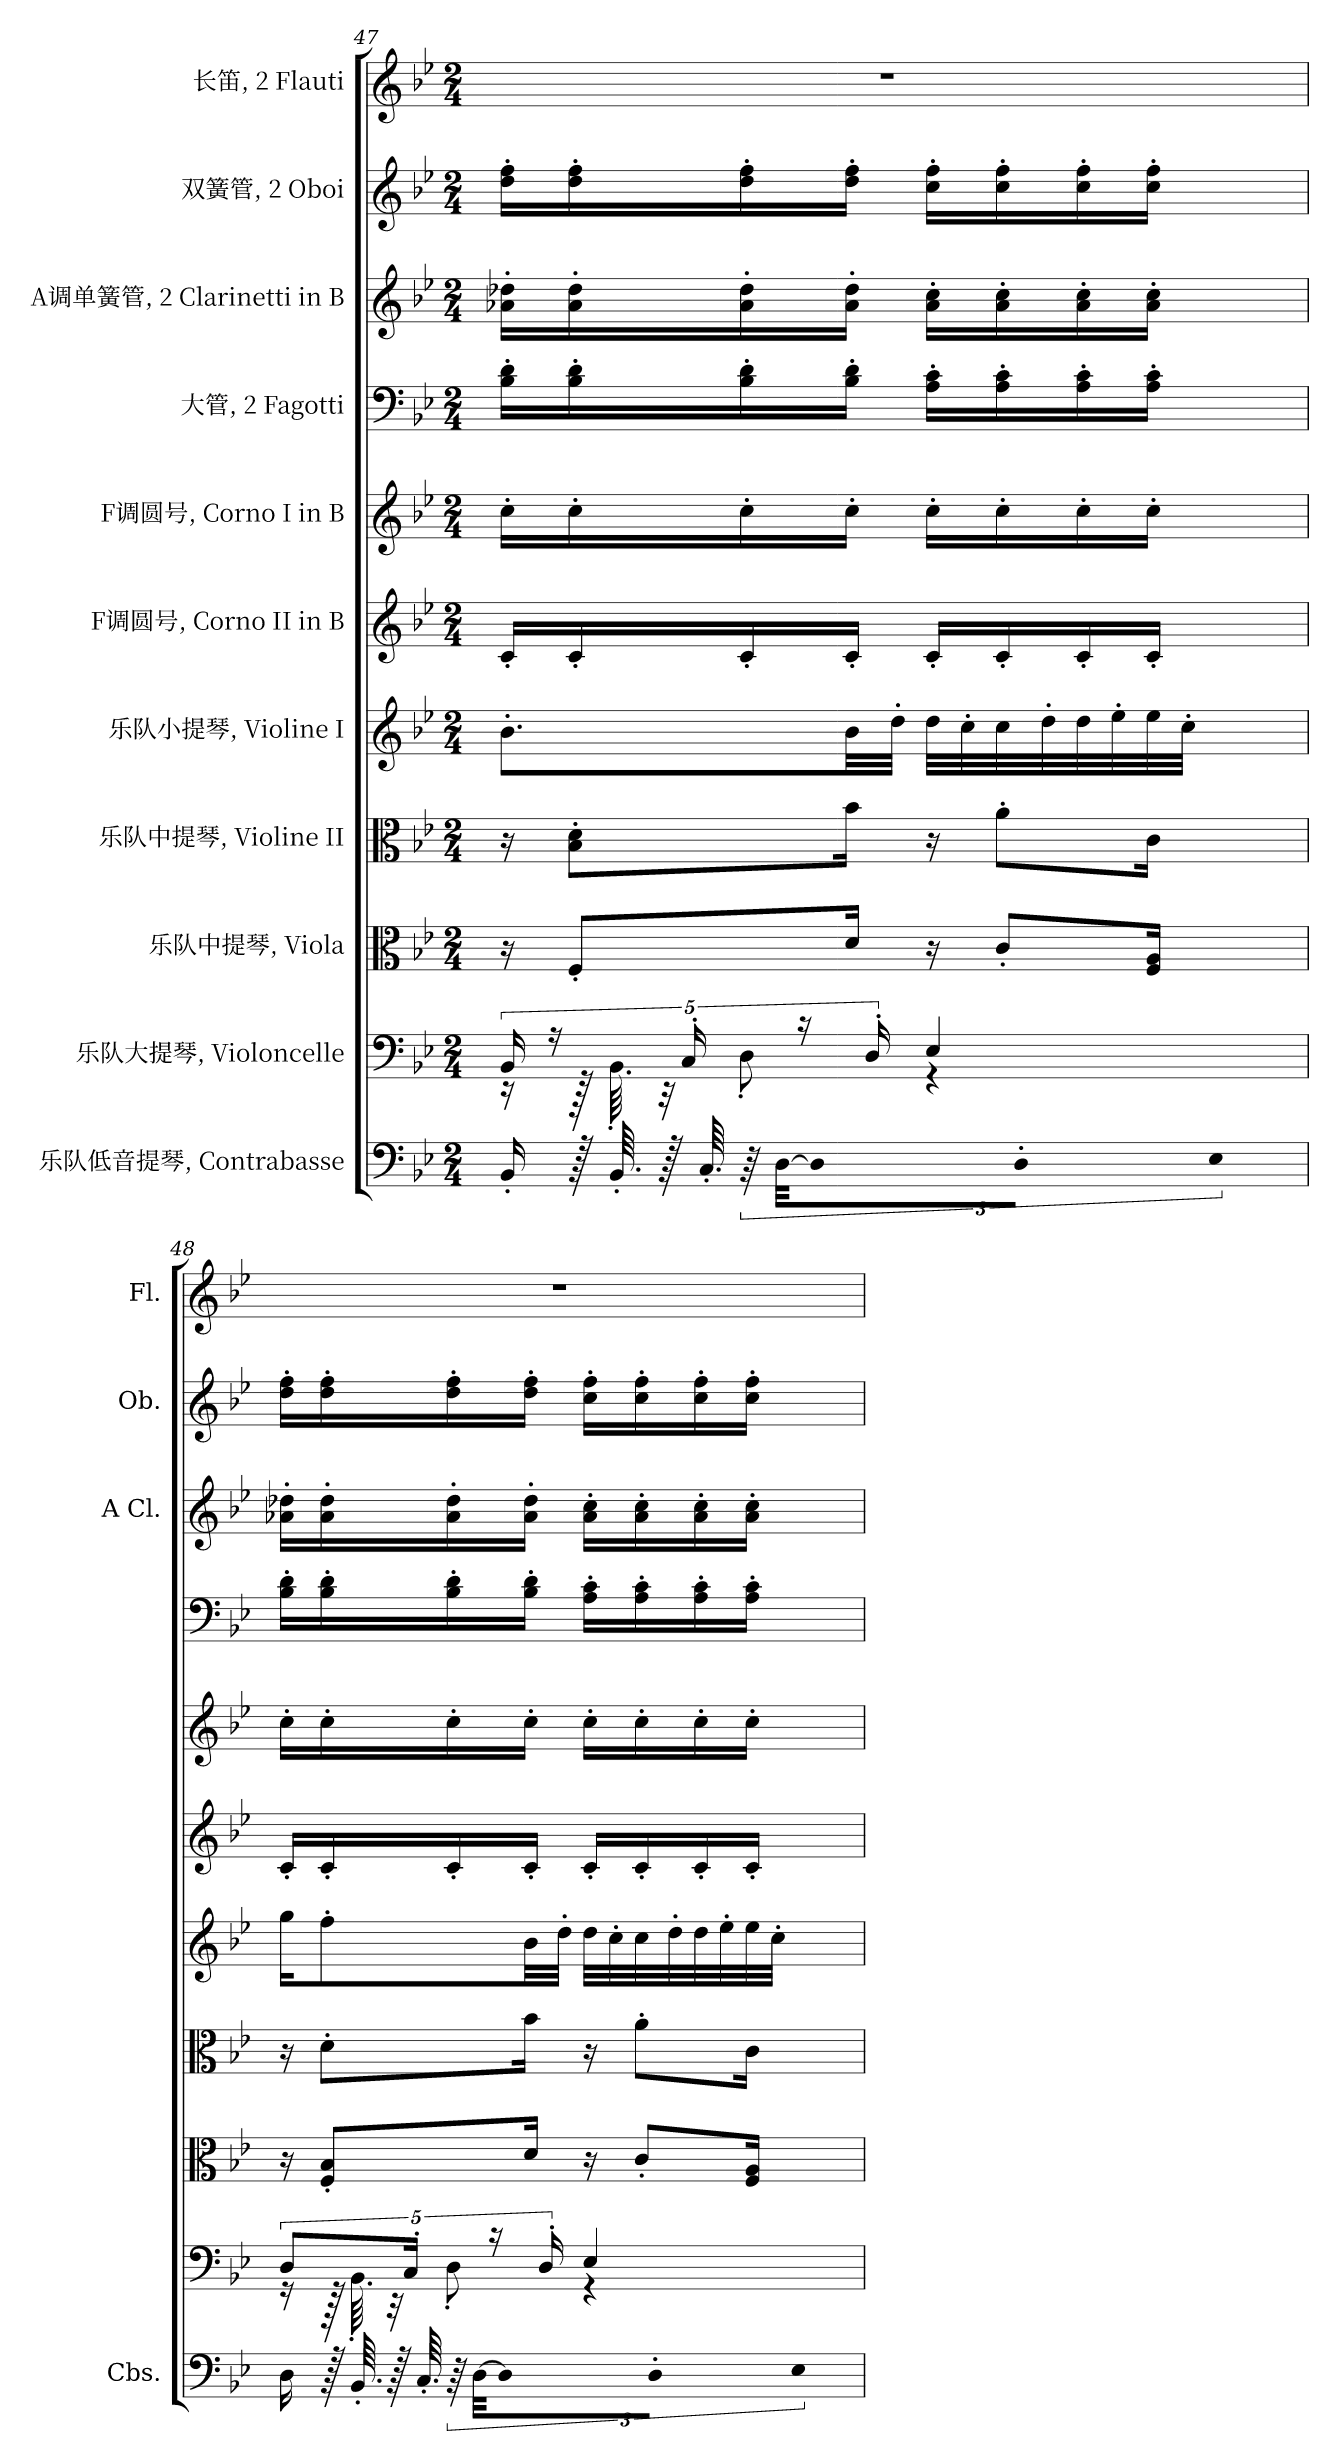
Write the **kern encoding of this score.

**kern	**kern	**kern	**kern	**kern	**kern	**kern	**kern	**kern	**kern	**kern
*part11	*part10	*part9	*part8	*part7	*part6	*part5	*part4	*part3	*part2	*part1
*staff11	*staff10	*staff9	*staff8	*staff7	*staff6	*staff5	*staff4	*staff3	*staff2	*staff1
*I"乐队低音提琴, Contrabasse	*I"乐队大提琴, Violoncelle	*I"乐队中提琴, Viola	*I"乐队中提琴, Violine II	*I"乐队小提琴, Violine I	*I"F调圆号, Corno II in B	*I"F调圆号, Corno I in B	*I"大管, 2 Fagotti	*I"A调单簧管, 2 Clarinetti in B	*I"双簧管, 2 Oboi	*I"长笛, 2 Flauti
*I'Cbs.	*	*	*	*	*	*	*	*I'A Cl.	*I'Ob.	*I'Fl.
!!LO:PB:g=z
*clefF4	*clefF4	*clefC3	*clefC3	*clefG2	*clefG2	*clefG2	*clefF4	*clefG2	*clefG2	*clefG2
*ITrd7c12	*	*	*	*	*ITrd4c7	*ITrd4c7	*	*ITrd2c3	*	*
*k[b-e-]	*k[b-e-]	*k[b-e-]	*k[b-e-]	*k[b-e-]	*k[b-e-a-]	*k[b-e-a-]	*k[b-e-]	*k[f#]	*k[b-e-]	*k[b-e-]
*M2/4	*M2/4	*M2/4	*M2/4	*M2/4	*M2/4	*M2/4	*M2/4	*M2/4	*M2/4	*M2/4
=47	=47	=47	=47	=47	=47	=47	=47	=47	=47	=47
*	*^	*	*	*	*	*	*	*	*	*
16BBB-'/	20BB-/	16r	16r	16r	8.b-'\L	16F'/LL	16f'\LL	16B-\' 16d\'LL	16fn\' 16b-X\'LL	16dd\' 16ff\'LL	2r
.	20r	.	.	.	.	.	.	.	.	.	.
128r	.	128r	8F'/L	8B-\' 8d\'L	.	16F'/	16f'\	16B-\' 16d\'	16f\' 16b-\'	16dd\' 16ff\'	.
64.BBB-'/	.	64.BB-'\	.	.	.	.	.	.	.	.	.
128r	.	32r	.	.	.	.	.	.	.	.	.
.	20C'/	.	.	.	.	.	.	.	.	.	.
64.CC'/	.	.	.	.	.	.	.	.	.	.	.
96r	.	8D'\	.	.	.	16F'/	16f'\	16B-\' 16d\'	16f\' 16b-\'	16dd\' 16ff\'	.
[48DD\LLL	.	.	.	.	.	.	.	.	.	.	.
.	20r	.	.	.	.	.	.	.	.	.	.
32DD\J]	.	.	.	.	.	.	.	.	.	.	.
16DD'\JJ	.	.	16d/Jk	16b-\Jk	32b-\LL	16F'/JJ	16f'\JJ	16B-\' 16d\'JJ	16f\' 16b-\'JJ	16dd\' 16ff\'JJ	.
.	20D'/	.	.	.	.	.	.	.	.	.	.
.	.	.	.	.	32dd'\JJJ	.	.	.	.	.	.
4EE-\	4E-/	4r	16r	16r	32dd\LLL	16F'/LL	16f'\LL	16A\' 16c\'LL	16f\' 16a\'LL	16cc\' 16ff\'LL	.
.	.	.	.	.	32cc'\	.	.	.	.	.	.
.	.	.	8c'/L	8a'\L	32cc\	16F'/	16f'\	16A\' 16c\'	16f\' 16a\'	16cc\' 16ff\'	.
.	.	.	.	.	32dd'\	.	.	.	.	.	.
.	.	.	.	.	32dd\	16F'/	16f'\	16A\' 16c\'	16f\' 16a\'	16cc\' 16ff\'	.
.	.	.	.	.	32ee-'\	.	.	.	.	.	.
.	.	.	16F/ 16A/Jk	16c\Jk	32ee-\	16F'/JJ	16f'\JJ	16A\' 16c\'JJ	16f\' 16a\'JJ	16cc\' 16ff\'JJ	.
.	.	.	.	.	32cc'\JJJ	.	.	.	.	.	.
=48	=48	=48	=48	=48	=48	=48	=48	=48	=48	=48	=48
*	*	*	*	*	*	*	*	*	*	*	*MM41
16DD\	10D/L	16r	16r	16r	16gg\KL	16F'/LL	16f'\LL	16B-\' 16d\'LL	16fn\' 16b-X\'LL	16dd\' 16ff\'LL	2r
128r	.	128r	8F/' 8B-/'L	8d'\L	8ff'\	16F'/	16f'\	16B-\' 16d\'	16f\' 16b-\'	16dd\' 16ff\'	.
64.BBB-'/	.	64.BB-'\	.	.	.	.	.	.	.	.	.
128r	.	32r	.	.	.	.	.	.	.	.	.
.	20C'/Jk	.	.	.	.	.	.	.	.	.	.
64.CC'/	.	.	.	.	.	.	.	.	.	.	.
96r	.	8D'\	.	.	.	16F'/	16f'\	16B-\' 16d\'	16f\' 16b-\'	16dd\' 16ff\'	.
[48DD\LLL	.	.	.	.	.	.	.	.	.	.	.
.	20r	.	.	.	.	.	.	.	.	.	.
32DD\J]	.	.	.	.	.	.	.	.	.	.	.
16DD'\JJ	.	.	16d/Jk	16b-\Jk	32b-\LL	16F'/JJ	16f'\JJ	16B-\' 16d\'JJ	16f\' 16b-\'JJ	16dd\' 16ff\'JJ	.
.	20D'/	.	.	.	.	.	.	.	.	.	.
.	.	.	.	.	32dd'\JJJ	.	.	.	.	.	.
4EE-\	4E-/	4r	16r	16r	32dd\LLL	16F'/LL	16f'\LL	16A\' 16c\'LL	16f\' 16a\'LL	16cc\' 16ff\'LL	.
.	.	.	.	.	32cc'\	.	.	.	.	.	.
.	.	.	8c'/L	8a'\L	32cc\	16F'/	16f'\	16A\' 16c\'	16f\' 16a\'	16cc\' 16ff\'	.
.	.	.	.	.	32dd'\	.	.	.	.	.	.
.	.	.	.	.	32dd\	16F'/	16f'\	16A\' 16c\'	16f\' 16a\'	16cc\' 16ff\'	.
.	.	.	.	.	32ee-'\	.	.	.	.	.	.
.	.	.	16F/ 16A/Jk	16c\Jk	32ee-\	16F'/JJ	16f'\JJ	16A\' 16c\'JJ	16f\' 16a\'JJ	16cc\' 16ff\'JJ	.
.	.	.	.	.	32cc'\JJJ	.	.	.	.	.	.
*	*v	*v	*	*	*	*	*	*	*	*	*
=	=	=	=	=	=	=	=	=	=	=
*-	*-	*-	*-	*-	*-	*-	*-	*-	*-	*-
